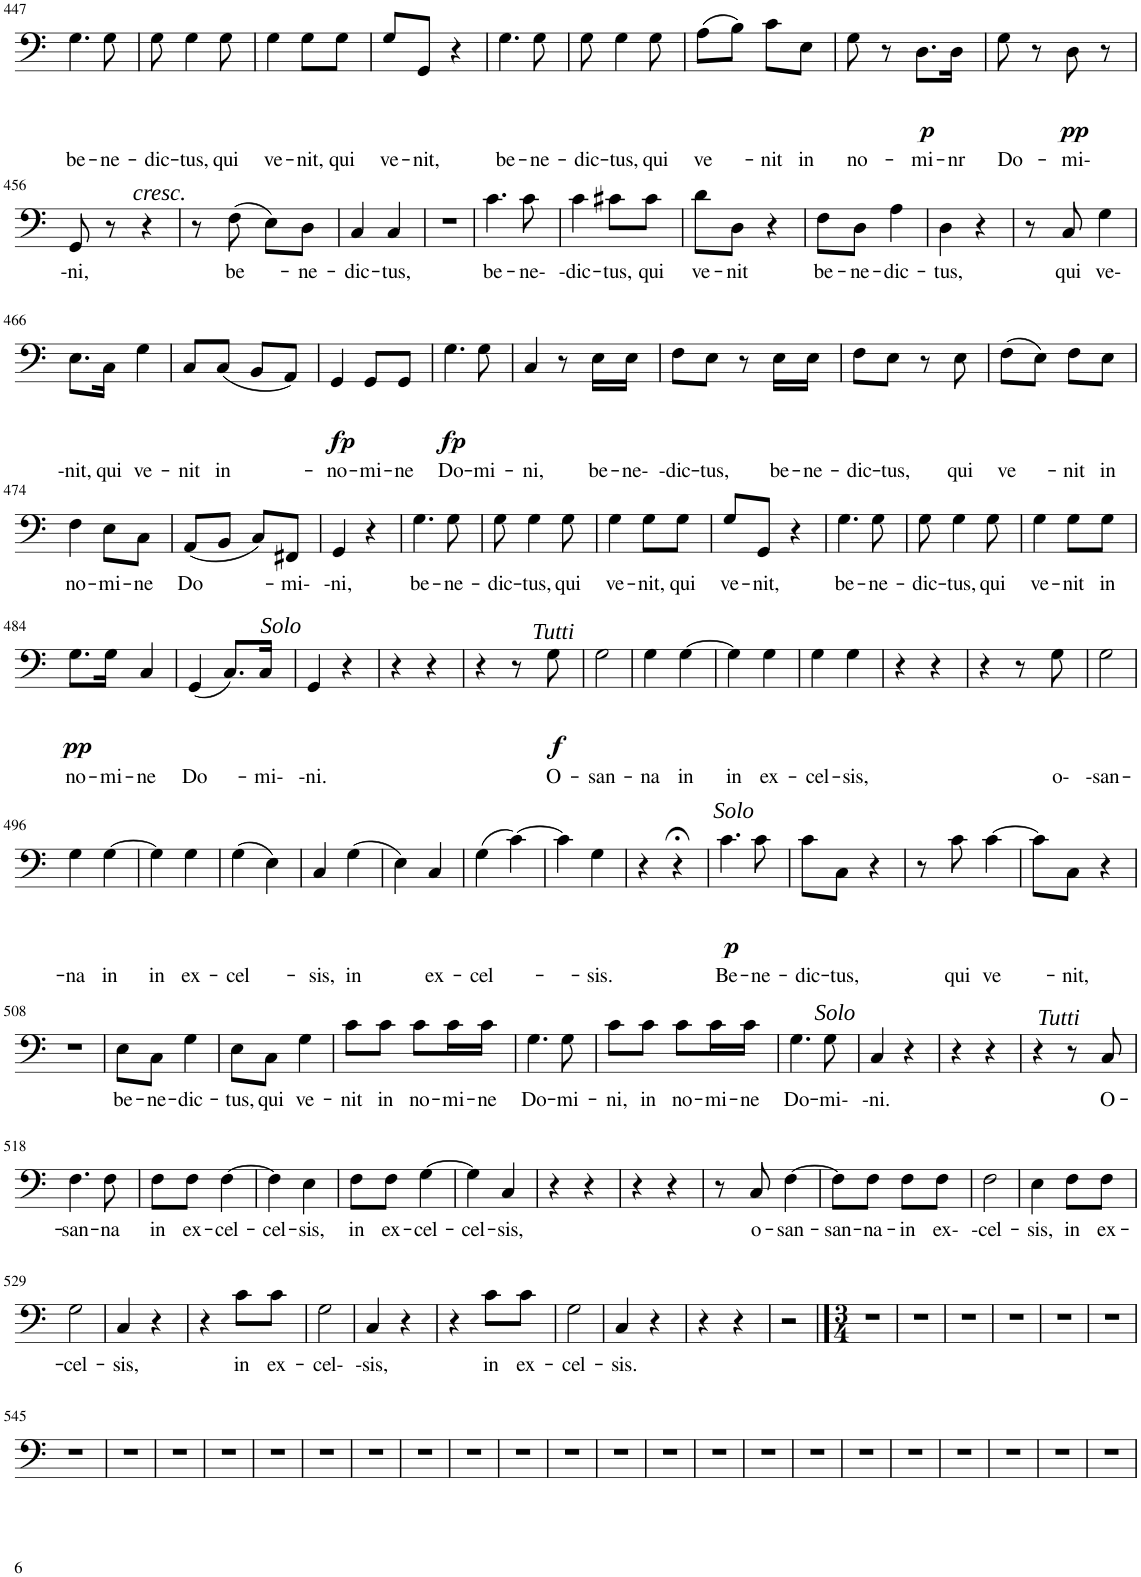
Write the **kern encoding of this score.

**kern	**text	**dynam
*part1	*part1	*part1
*staff1	*staff1	*staff1
*I"Baß + Pos.	*	*
!!LO:PB:g=z
*clefF4	*	*
*k[]	*	*
*M2/4	*	*
=447	=447	=447
!	!LO:LY:b	!
4.G\	be-	.
!	!LO:LY:b	!
8G\	ne-	.
=448	=448	=448
!	!LO:LY:b	!
8G\	dic-	.
!	!LO:LY:b	!
4G\	tus,	.
!	!LO:LY:b	!
8G\	qui	.
=449	=449	=449
!	!LO:LY:b	!
4G\	ve-	.
!	!LO:LY:b	!
8G\L	nit,	.
!	!LO:LY:b	!
8G\J	qui	.
=450	=450	=450
!	!LO:LY:b	!
8G/L	ve-	.
!	!LO:LY:b	!
8GG/J	nit,	.
4r	.	.
=451	=451	=451
!	!LO:LY:b	!
4.G\	be-	.
!	!LO:LY:b	!
8G\	ne-	.
=452	=452	=452
!	!LO:LY:b	!
8G\	dic-	.
!	!LO:LY:b	!
4G\	tus,	.
!	!LO:LY:b	!
8G\	qui	.
=453	=453	=453
!	!LO:LY:b	!
(8A\L	ve	.
8B\J)	.	.
!	!LO:LY:b	!
8c\L	nit	.
!	!LO:LY:b	!
8E\J	in	.
=454	=454	=454
!	!LO:LY:b	!
8G\	no-	.
8r	.	.
!	!LO:LY:b	!LO:DY:b
8.D\L	mi-	p
!	!LO:LY:b	!
16D\Jk	nr	.
=455	=455	=455
!	!LO:LY:b	!
8G\	Do-	.
8r	.	.
!	!LO:LY:b	!LO:DY:b
8D\	mi-	pp
8r	.	.
!!LO:LB:g=z
=456	=456	=456
!	!LO:LY:b	!
8GG/	-ni,	.
8r	.	.
4r	.	.
=457	=457	=457
8r	.	.
!LO:TX:a:i:t=cresc.	!	!
!	!LO:LY:b	!
(8F\	be	.
8E\L)	.	.
!	!LO:LY:b	!
8D\J	ne-	.
=458	=458	=458
!	!LO:LY:b	!
4C/	dic-	.
!	!LO:LY:b	!
4C/	tus,	.
=459	=459	=459
2r	.	.
=460	=460	=460
!	!LO:LY:b	!
4.c\	be-	.
!	!LO:LY:b	!
8c\	ne-	.
=461	=461	=461
!	!LO:LY:b	!
4c\	-dic-	.
!	!LO:LY:b	!
8c#X\L	tus,	.
!	!LO:LY:b	!
8c#\J	qui	.
=462	=462	=462
!	!LO:LY:b	!
8d\L	ve-	.
!	!LO:LY:b	!
8D\J	nit	.
4r	.	.
=463	=463	=463
!	!LO:LY:b	!
8F\L	be-	.
!	!LO:LY:b	!
8D\J	ne-	.
!	!LO:LY:b	!
4A\	dic-	.
=464	=464	=464
!	!LO:LY:b	!
4D\	tus,	.
4r	.	.
=465	=465	=465
8r	.	.
!	!LO:LY:b	!
8C/	qui	.
!	!LO:LY:b	!
4G\	ve-	.
!!LO:LB:g=z
=466	=466	=466
!	!LO:LY:b	!
8.E\L	-nit,	.
!	!LO:LY:b	!
16C\Jk	qui	.
!	!LO:LY:b	!
4G\	ve-	.
=467	=467	=467
!	!LO:LY:b	!
8C/L	nit	.
!	!LO:LY:b	!
(8C/J	in	.
8BB/L	.	.
8AA/J)	.	.
=468	=468	=468
!	!LO:LY:b	!LO:DY:b
4GG/	no-	fp
!	!LO:LY:b	!
8GG/L	mi-	.
!	!LO:LY:b	!
8GG/J	ne	.
=469	=469	=469
!	!LO:LY:b	!LO:DY:b
4.G\	Do-	fp
!	!LO:LY:b	!
8G\	mi-	.
=470	=470	=470
!	!LO:LY:b	!
4C/	ni,	.
8r	.	.
!	!LO:LY:b	!
16E\LL	be-	.
!	!LO:LY:b	!
16E\JJ	ne-	.
=471	=471	=471
!	!LO:LY:b	!
8F\L	-dic-	.
!	!LO:LY:b	!
8E\J	tus,	.
8r	.	.
!	!LO:LY:b	!
16E\LL	be-	.
!	!LO:LY:b	!
16E\JJ	ne-	.
=472	=472	=472
!	!LO:LY:b	!
8F\L	dic-	.
!	!LO:LY:b	!
8E\J	tus,	.
8r	.	.
!	!LO:LY:b	!
8E\	qui	.
=473	=473	=473
!	!LO:LY:b	!
(8F\L	ve	.
8E\J)	.	.
!	!LO:LY:b	!
8F\L	nit	.
!	!LO:LY:b	!
8E\J	in	.
!!LO:LB:g=z
=474	=474	=474
!	!LO:LY:b	!
4F\	no-	.
!	!LO:LY:b	!
8E\L	mi-	.
!	!LO:LY:b	!
8C\J	ne	.
=475	=475	=475
!	!LO:LY:b	!
(8AA/L	Do	.
8BB/J	.	.
8C/L)	.	.
!	!LO:LY:b	!
8FF#X/J	mi-	.
=476	=476	=476
!	!LO:LY:b	!
4GG/	-ni,	.
4r	.	.
=477	=477	=477
!	!LO:LY:b	!
4.G\	be-	.
!	!LO:LY:b	!
8G\	ne-	.
=478	=478	=478
!	!LO:LY:b	!
8G\	dic-	.
!	!LO:LY:b	!
4G\	tus,	.
!	!LO:LY:b	!
8G\	qui	.
=479	=479	=479
!	!LO:LY:b	!
4G\	ve-	.
!	!LO:LY:b	!
8G\L	nit,	.
!	!LO:LY:b	!
8G\J	qui	.
=480	=480	=480
!	!LO:LY:b	!
8G/L	ve-	.
!	!LO:LY:b	!
8GG/J	nit,	.
4r	.	.
=481	=481	=481
!	!LO:LY:b	!
4.G\	be-	.
!	!LO:LY:b	!
8G\	ne-	.
=482	=482	=482
!	!LO:LY:b	!
8G\	dic-	.
!	!LO:LY:b	!
4G\	tus,	.
!	!LO:LY:b	!
8G\	qui	.
=483	=483	=483
!	!LO:LY:b	!
4G\	ve-	.
!	!LO:LY:b	!
8G\L	nit	.
!	!LO:LY:b	!
8G\J	in	.
!!LO:LB:g=z
=484	=484	=484
!	!LO:LY:b	!LO:DY:b
8.G\L	no-	pp
!	!LO:LY:b	!
16G\Jk	mi-	.
!	!LO:LY:b	!
4C/	ne	.
=485	=485	=485
!	!LO:LY:b	!
(4GG/	Do	.
8.C/L)	.	.
!	!LO:LY:b	!
16C/Jk	mi-	.
=486	=486	=486
!LO:TX:a:i:t=Solo	!	!
!	!LO:LY:b	!
4GG/	-ni.	.
4r	.	.
=487	=487	=487
4r	.	.
4r	.	.
=488	=488	=488
4r	.	.
8r	.	.
!LO:TX:a:i:t=Tutti	!	!
!	!LO:LY:b	!LO:DY:b
8G\	O-	f
=489	=489	=489
!	!LO:LY:b	!
2G\	san-	.
=490	=490	=490
!	!LO:LY:b	!
4G\	na	.
!	!LO:LY:b	!
[4G\	in	.
=491	=491	=491
!	!LO:LY:b	!
4G\]	in	.
!	!LO:LY:b	!
4G\	ex-	.
=492	=492	=492
!	!LO:LY:b	!
4G\	cel-	.
!	!LO:LY:b	!
4G\	sis,	.
=493	=493	=493
4r	.	.
4r	.	.
=494	=494	=494
4r	.	.
8r	.	.
!	!LO:LY:b	!
8G\	o-	.
=495	=495	=495
!	!LO:LY:b	!
2G\	-san-	.
!!LO:LB:g=z
=496	=496	=496
!	!LO:LY:b	!
4G\	na	.
!	!LO:LY:b	!
[4G\	in	.
=497	=497	=497
!	!LO:LY:b	!
4G\]	in	.
!	!LO:LY:b	!
4G\	ex-	.
=498	=498	=498
!	!LO:LY:b	!
(4G\	cel	.
4E\)	.	.
=499	=499	=499
!	!LO:LY:b	!
4C/	sis,	.
!	!LO:LY:b	!
(4G\	in	.
=500	=500	=500
4E\)	.	.
!	!LO:LY:b	!
4C/	ex-	.
=501	=501	=501
!	!LO:LY:b	!
(4G\	cel	.
[4c\)	.	.
=502	=502	=502
4c\]	.	.
!	!LO:LY:b	!
4G\	sis.	.
=503	=503	=503
4r	.	.
4r;<	.	.
=504	=504	=504
!LO:TX:a:i:t=Solo	!	!
!	!LO:LY:b	!LO:DY:b
4.c\	Be-	p
!	!LO:LY:b	!
8c\	ne-	.
=505	=505	=505
!	!LO:LY:b	!
8c\L	dic-	.
!	!LO:LY:b	!
8C\J	tus,	.
4r	.	.
=506	=506	=506
8r	.	.
!	!LO:LY:b	!
8c\	qui	.
!	!LO:LY:b	!
[4c\	ve	.
=507	=507	=507
8c\L]	.	.
!	!LO:LY:b	!
8C\J	nit,	.
4r	.	.
!!LO:LB:g=z
=508	=508	=508
2r	.	.
=509	=509	=509
!	!LO:LY:b	!
8E\L	be-	.
!	!LO:LY:b	!
8C\J	ne-	.
!	!LO:LY:b	!
4G\	dic-	.
=510	=510	=510
!	!LO:LY:b	!
8E\L	tus,	.
!	!LO:LY:b	!
8C\J	qui	.
!	!LO:LY:b	!
4G\	ve-	.
=511	=511	=511
!	!LO:LY:b	!
8c\L	nit	.
!	!LO:LY:b	!
8c\J	in	.
!	!LO:LY:b	!
8c\L	no-	.
!	!LO:LY:b	!
16c\L	mi-	.
!	!LO:LY:b	!
16c\JJ	ne	.
=512	=512	=512
!	!LO:LY:b	!
4.G\	Do-	.
!	!LO:LY:b	!
8G\	mi-	.
=513	=513	=513
!	!LO:LY:b	!
8c\L	ni,	.
!	!LO:LY:b	!
8c\J	in	.
!	!LO:LY:b	!
8c\L	no-	.
!	!LO:LY:b	!
16c\L	mi-	.
!	!LO:LY:b	!
16c\JJ	ne	.
=514	=514	=514
!	!LO:LY:b	!
4.G\	Do-	.
!	!LO:LY:b	!
8G\	mi-	.
=515	=515	=515
!LO:TX:a:i:t=Solo	!	!
!	!LO:LY:b	!
4C/	-ni.	.
4r	.	.
=516	=516	=516
4r	.	.
4r	.	.
=517	=517	=517
4r	.	.
8r	.	.
!LO:TX:a:i:t=Tutti	!	!
!	!LO:LY:b	!
8C/	O-	.
!!LO:LB:g=z
=518	=518	=518
!	!LO:LY:b	!
4.F\	san-	.
!	!LO:LY:b	!
8F\	na	.
=519	=519	=519
!	!LO:LY:b	!
8F\L	in	.
!	!LO:LY:b	!
8F\J	ex-	.
!	!LO:LY:b	!
[4F\	cel-	.
=520	=520	=520
!	!LO:LY:b	!
4F\]	cel-	.
!	!LO:LY:b	!
4E\	sis,	.
=521	=521	=521
!	!LO:LY:b	!
8F\L	in	.
!	!LO:LY:b	!
8F\J	ex-	.
!	!LO:LY:b	!
[4G\	cel-	.
=522	=522	=522
!	!LO:LY:b	!
4G\]	cel-	.
!	!LO:LY:b	!
4C/	sis,	.
=523	=523	=523
4r	.	.
4r	.	.
=524	=524	=524
4r	.	.
4r	.	.
=525	=525	=525
8r	.	.
!	!LO:LY:b	!
8C/	o-	.
!	!LO:LY:b	!
[4F\	san-	.
=526	=526	=526
!	!LO:LY:b	!
8F\L]	san-	.
!	!LO:LY:b	!
8F\J	na-	.
!	!LO:LY:b	!
8F\L	in	.
!	!LO:LY:b	!
8F\J	ex-	.
=527	=527	=527
!	!LO:LY:b	!
2F\	-cel-	.
=528	=528	=528
!	!LO:LY:b	!
4E\	sis,	.
!	!LO:LY:b	!
8F\L	in	.
!	!LO:LY:b	!
8F\J	ex-	.
!!LO:LB:g=z
=529	=529	=529
!	!LO:LY:b	!
2G\	cel-	.
=530	=530	=530
!	!LO:LY:b	!
4C/	sis,	.
4r	.	.
=531	=531	=531
4r	.	.
!	!LO:LY:b	!
8c\L	in	.
!	!LO:LY:b	!
8c\J	ex-	.
=532	=532	=532
!	!LO:LY:b	!
2G\	cel-	.
=533	=533	=533
!	!LO:LY:b	!
4C/	-sis,	.
4r	.	.
=534	=534	=534
4r	.	.
!	!LO:LY:b	!
8c\L	in	.
!	!LO:LY:b	!
8c\J	ex-	.
=535	=535	=535
!	!LO:LY:b	!
2G\	cel-	.
=536	=536	=536
!	!LO:LY:b	!
4C/	sis.	.
4r	.	.
=537	=537	=537
4r	.	.
4r	.	.
=538	=538	=538
2r	.	.
=539	=539	=539
*M3/4	*	*
2.r	.	.
=540	=540	=540
2.r	.	.
=541	=541	=541
2.r	.	.
=542	=542	=542
2.r	.	.
=543	=543	=543
2.r	.	.
=544	=544	=544
2.r	.	.
!!LO:LB:g=z
=545	=545	=545
2.r	.	.
=546	=546	=546
2.r	.	.
=547	=547	=547
2.r	.	.
=548	=548	=548
2.r	.	.
=549	=549	=549
2.r	.	.
=550	=550	=550
2.r	.	.
=551	=551	=551
2.r	.	.
=552	=552	=552
2.r	.	.
=553	=553	=553
2.r	.	.
=554	=554	=554
2.r	.	.
=555	=555	=555
2.r	.	.
=556	=556	=556
2.r	.	.
=557	=557	=557
2.r	.	.
=558	=558	=558
2.r	.	.
=559	=559	=559
2.r	.	.
=560	=560	=560
2.r	.	.
=561	=561	=561
2.r	.	.
=562	=562	=562
2.r	.	.
=563	=563	=563
2.r	.	.
=564	=564	=564
2.r	.	.
=565	=565	=565
2.r	.	.
=566	=566	=566
2.r	.	.
=	=	=
*-	*-	*-
